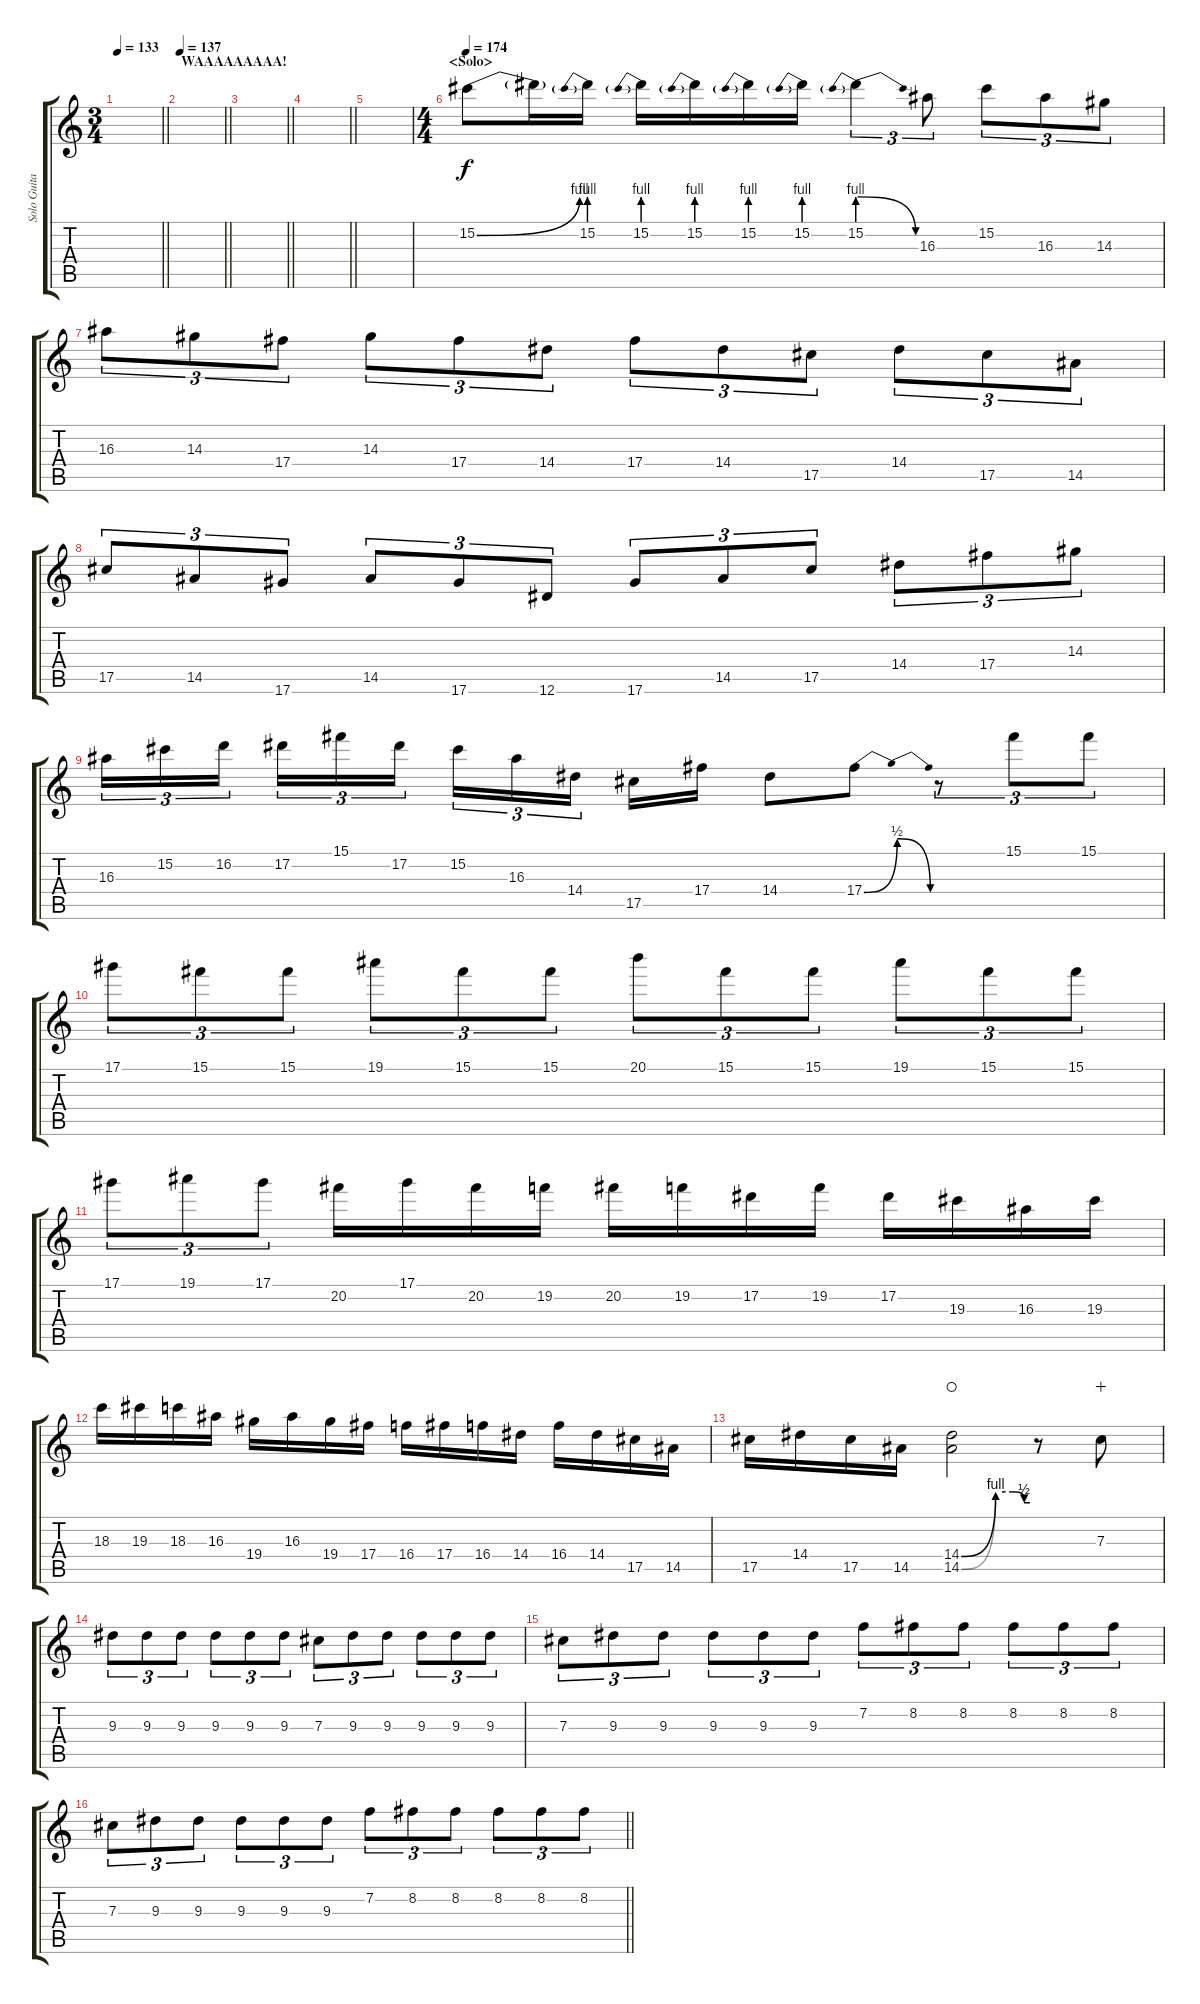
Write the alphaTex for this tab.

\track ("Solo Guitar" "Solo Guita") {instrument overdrivenguitar}
\staff {score tabs}
\tuning (Eb4 Bb3 Gb3 Db3 Ab2 Eb2) {hide}
\ts (3 4)
\tempo 133
\clef g2
\barLineRight lightlight
\ks c
|
\section ("" "WAAAAAAAAA!")
\tempo 137
\barLineRight lightlight
|
\barLineRight lightlight
|
\barLineRight lightlight
|
|
\ts (4 4)
\section ("" "<Solo>")
\tempo 174
15.2{be (bend 0 0 60 4)}.8{dy f} 15.2{t}.16 15.2{be (prebend 0 4 60 4)}.16 15.2{be (prebend 0 4 60 4)}.16 15.2{be (prebend 0 4 60 4)}.16 15.2{be (prebend 0 4 60 4)}.16 15.2{be (prebend 0 4 60 4)}.16 15.2{be (prebendrelease 0 4 60 0)}.4{tu (3 2)} 16.3.8{tu (3 2)} 15.2.8{tu (3 2)} 16.3.8{tu (3 2)} 14.3.8{tu (3 2)} |
16.3.8{tu (3 2)} 14.3.8{tu (3 2)} 17.4.8{tu (3 2)} 14.3.8{tu (3 2)} 17.4.8{tu (3 2)} 14.4.8{tu (3 2)} 17.4.8{tu (3 2)} 14.4.8{tu (3 2)} 17.5.8{tu (3 2)} 14.4.8{tu (3 2)} 17.5.8{tu (3 2)} 14.5.8{tu (3 2)} |
17.5.8{tu (3 2)} 14.5.8{tu (3 2)} 17.6.8{tu (3 2)} 14.5.8{tu (3 2)} 17.6.8{tu (3 2)} 12.6.8{tu (3 2)} 17.6.8{tu (3 2)} 14.5.8{tu (3 2)} 17.5.8{tu (3 2)} 14.4.8{tu (3 2)} 17.4.8{tu (3 2)} 14.3.8{tu (3 2)} |
16.3.16{tu (3 2)} 15.2.16{tu (3 2)} 16.2.16{tu (3 2) beam splitsecondary} 17.2.16{tu (3 2)} 15.1.16{tu (3 2)} 17.2.16{tu (3 2)} 15.2.16{tu (3 2)} 16.3.16{tu (3 2)} 14.4.16{tu (3 2) beam splitsecondary} 17.5.16 17.4.16 14.4.8 17.4{be (bendrelease 0 0 25 2 50 2 60 0)}.8 r.8{tu (3 2)} 15.1.8{tu (3 2)} 15.1.8{tu (3 2)} |
17.1.8{tu (3 2)} 15.1.8{tu (3 2)} 15.1.8{tu (3 2)} 19.1.8{tu (3 2)} 15.1.8{tu (3 2)} 15.1.8{tu (3 2)} 20.1.8{tu (3 2)} 15.1.8{tu (3 2)} 15.1.8{tu (3 2)} 19.1.8{tu (3 2)} 15.1.8{tu (3 2)} 15.1.8{tu (3 2)} |
17.1.8{tu (3 2)} 19.1.8{tu (3 2)} 17.1.8{tu (3 2)} 20.2.16 17.1.16 20.2.16 19.2.16 20.2.16 19.2.16 17.2.16 19.2.16 17.2.16 19.3.16 16.3.16 19.3.16 |
18.3.16 19.3.16 18.3.16 16.3.16 19.4.16 16.3.16 19.4.16 17.4.16 16.4.16 17.4.16 16.4.16 14.4.16 16.4.16 14.4.16 17.5.16 14.5.16 |
17.5.16 14.4.16 17.5.16 14.5.16 (14.4{be (custom 0 0 30 4 45 4 55 2 60 2)} 14.5{be (custom 0 0 30 4 45 4 55 2 60 2)}).2{waho} r.8 7.3.8{wahc} |
9.3.8{tu (3 2)} 9.3.8{tu (3 2)} 9.3.8{tu (3 2)} 9.3.8{tu (3 2)} 9.3.8{tu (3 2)} 9.3.8{tu (3 2)} 7.3.8{tu (3 2)} 9.3.8{tu (3 2)} 9.3.8{tu (3 2)} 9.3.8{tu (3 2)} 9.3.8{tu (3 2)} 9.3.8{tu (3 2)} |
7.3.8{tu (3 2)} 9.3.8{tu (3 2)} 9.3.8{tu (3 2)} 9.3.8{tu (3 2)} 9.3.8{tu (3 2)} 9.3.8{tu (3 2)} 7.2.8{tu (3 2)} 8.2.8{tu (3 2)} 8.2.8{tu (3 2)} 8.2.8{tu (3 2)} 8.2.8{tu (3 2)} 8.2.8{tu (3 2)} |
\barLineRight lightlight
7.3.8{tu (3 2)} 9.3.8{tu (3 2)} 9.3.8{tu (3 2)} 9.3.8{tu (3 2)} 9.3.8{tu (3 2)} 9.3.8{tu (3 2)} 7.2.8{tu (3 2)} 8.2.8{tu (3 2)} 8.2.8{tu (3 2)} 8.2.8{tu (3 2)} 8.2.8{tu (3 2)} 8.2.8{tu (3 2)}
